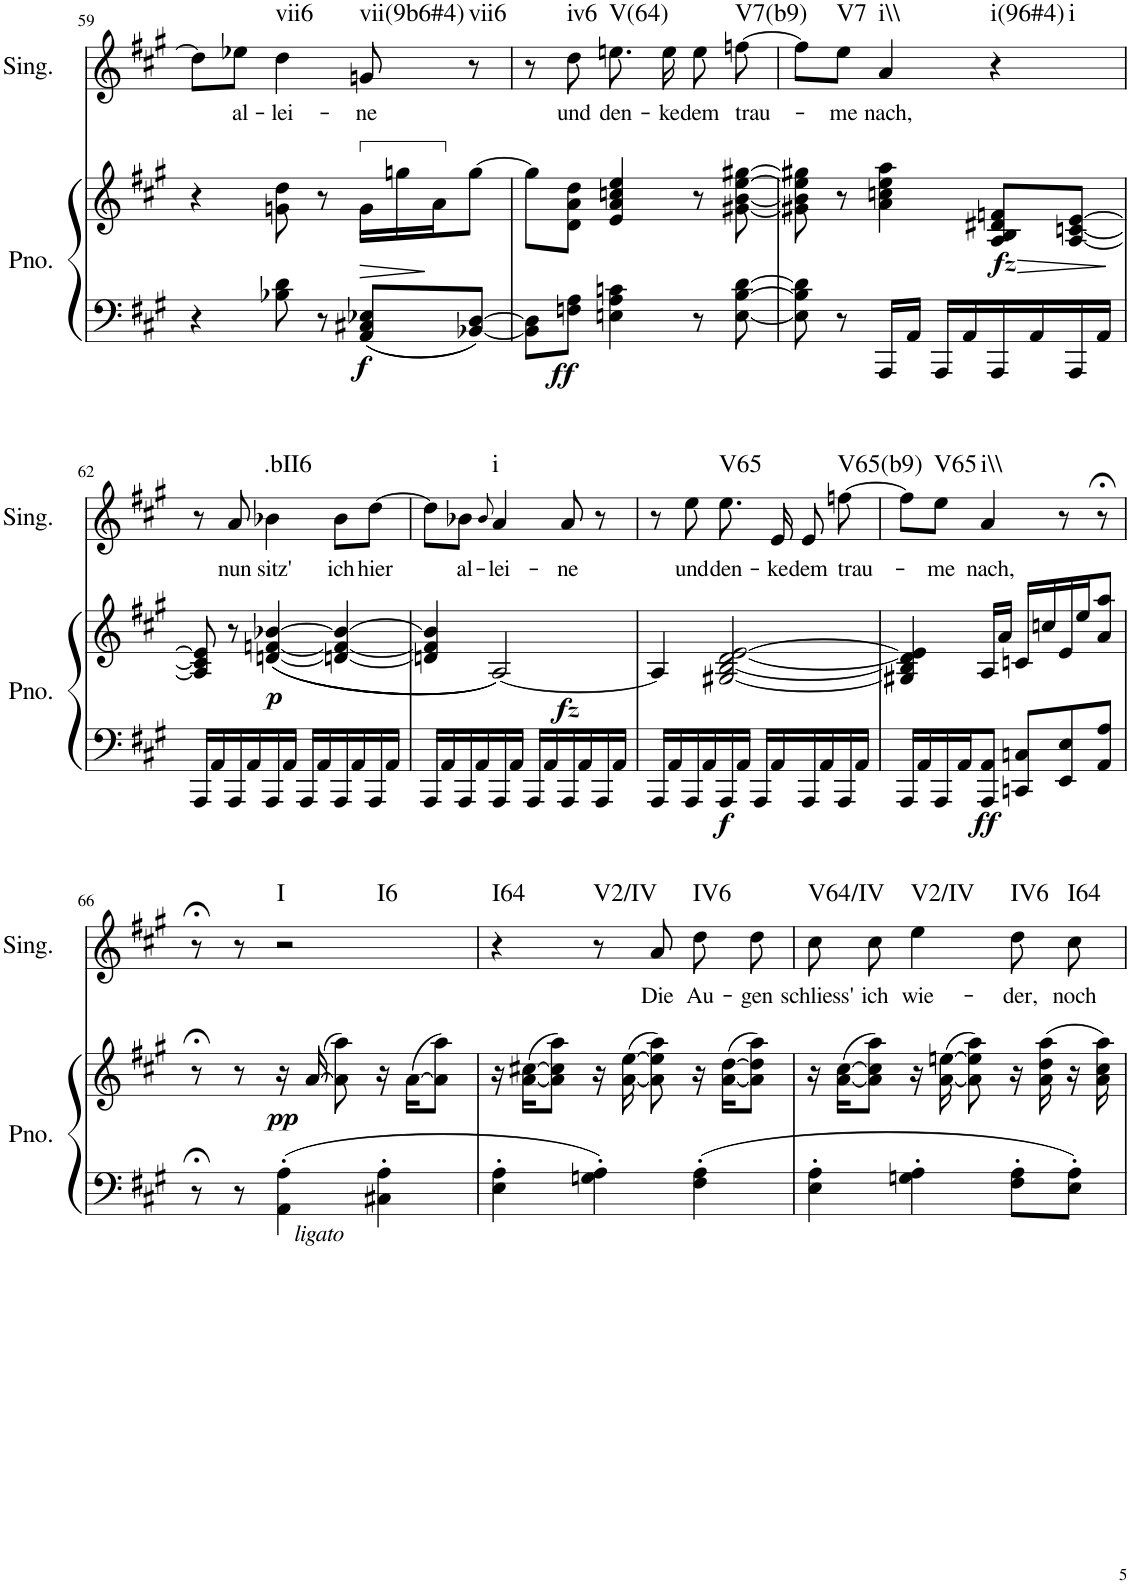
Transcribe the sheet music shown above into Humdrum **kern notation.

**kern	**kern	**dynam	**kern	**text	**harte
*part2	*part2	*part2	*part1	*part1	*part1
*staff3	*staff2	*staff2/3	*staff1	*staff1	*
*I"Pianoforte	*	*	*I"Singstimme	*	*
*I'Pno.	*	*	*I'Sing.	*	*
!!LO:PB:g=z
*clefF4	*clefG2	*	*clefG2	*	*
*k[f#c#g#]	*k[f#c#g#]	*	*k[f#c#g#]	*	*
*M6/8	*M6/8	*	*M6/8	*	*
=59	=59	=59	=59	=59	=59
4r	4r	.	8dd\L]	.	.
!	!	!	!	!LO:LY:b	!
.	.	.	8ee-X\J	al-	.
!	!	!	!	!LO:LY:b	!LO:H:kt=vii6
8B-X\ 8d\	8gn\ 8dd\	.	4dd\	-lei-	N
8r	8r	.	.	.	.
*	*Xtuplet	*	*	*	*
!	!	!LO:HP:b	!	!LO:LY:b	!
!	!	!LO:DY:n=1:b=2	!	!	!LO:H:kt=vii(9b6#4)
8AA/ 8C#X/ 8E-X/L	24g\LL	> f	8gn/	-ne	N
.	24ggn\	]	.	.	.
.	24a\J	.	.	.	.
!	!	!	!	!	!LO:H:kt=vii6
[8BB-X/ [8D/J	[8gg\J	.	8r	.	N
=60	=60	=60	=60	=60	=60
8BB-\] 8D\]L	8gg\L]	.	8r	.	.
!	!	!LO:DY:b=2	!	!LO:LY:b	!LO:H:kt=iv6
8Fn\ 8A\J	8d\ 8a\ 8dd\J	ff	8dd\	und	N
!	!	!	!	!LO:LY:b	!LO:H:kt=V(64)
4En\ 4A\ 4cn\	4e/ 4a/ 4ccn/ 4ee/	.	8.een\	den-	N
!	!	!	!	!LO:LY:b	!
.	.	.	16ee\	-ke	.
!	!	!	!	!LO:LY:b	!
8r	8r	.	8ee\	dem	.
!	!	!	!	!LO:LY:b	!LO:H:kt=V7(b9)
[8E\ [8B\ [8d\	[8g#X\ [8b\ [8ee\ [8gg#X\	.	[8ffn\	trau-	N
=61	=61	=61	=61	=61	=61
8E\] 8B\] 8d\]	8g#X\] 8b\] 8ee\] 8gg#X\]	.	8ff\L]	.	.
!	!	!	!	!LO:LY:b	!LO:H:kt=V7
8r	8r	.	8ee\J	-me	N
!	!	!	!	!LO:LY:b	!LO:H:kt=i\\
16AAA/LL	4a\ 4ccn\ 4ee\ 4aa\	.	4a/	nach,	N
16AA/JJ	.	.	.	.	.
16AAA/LL	.	.	.	.	.
16AA/	.	.	.	.	.
!	!	!LO:HP:b	!	!	!
!	!	!LO:DY:n=1:b	!	!	!LO:H:n=1:kt=i(96#4)
!	!	!	!	!	!LO:H:n=2:kt=i
16AAA/	8A/ 8B/ 8d#X/ 8fn/L	> fz	4r	.	N N
16AA/	.	.	.	.	.
16AAA/	[8A/ [8cn/ [8e/J	]	.	.	.
16AA/JJ	.	.	.	.	.
!!LO:LB:g=z
=62	=62	=62	=62	=62	=62
16AAA/LL	8A/] 8c/] 8e/]	.	8r	.	.
16AA/	.	.	.	.	.
!	!	!	!	!LO:LY:b	!
16AAA/	8r	.	8a/	nun	.
16AA/	.	.	.	.	.
!	!	!LO:DY:b	!	!LO:LY:b	!LO:H:kt=.bII6
16AAA/	((([4dn/ [4fn/ [4b-X/	p	4b-X\	sitz'	N
16AA/JJ	.	.	.	.	.
16AAA/LL	.	.	.	.	.
16AA/	.	.	.	.	.
!	!	!	!	!LO:LY:b	!
16AAA/	4dn/_ 4f/_ 4b-/_	.	8b-\L	ich	.
16AA/	.	.	.	.	.
!	!	!	!	!LO:LY:b	!
16AAA/	.	.	[8dd\J	hier	.
16AA/JJ	.	.	.	.	.
=63	=63	=63	=63	=63	=63
*	*^	*	*	*	*
16AAA/LL	4dn/] 4f/] 4b-/]	2ryy	.	8dd\L]	.	.
16AA/	.	.	.	.	.	.
!	!	!	!	!	!LO:LY:b	!
16AAA/	.	.	.	8b-X\J	al-	.
16AA/	.	.	.	.	.	.
.	.	.	.	8qb-/	.	.
!	!	!	!	!	!LO:LY:b	!LO:H:kt=i
16AAA/	[2A/)))	.	.	4a/	-lei-	N
16AA/JJ	.	.	.	.	.	.
16AAA/LL	.	.	.	.	.	.
16AA/	.	.	.	.	.	.
!	!	!	!LO:DY:b	!	!LO:LY:b	!
16AAA/	.	4ryy	fz	8a/	-ne	.
16AA/	.	.	.	.	.	.
16AAA/	.	.	.	8r	.	.
16AA/JJ	.	.	.	.	.	.
*	*v	*v	*	*	*	*
=64	=64	=64	=64	=64	=64
16AAA/LL	4A/]	.	8r	.	.
16AA/	.	.	.	.	.
!	!	!	!	!LO:LY:b	!
16AAA/	.	.	8ee\	und	.
16AA/	.	.	.	.	.
!	!	!LO:DY:b=2	!	!LO:LY:b	!LO:H:kt=V65
16AAA/	[2G#X/ [2B/ [2d/ [2e/	f	8.ee\	den-	N
16AA/JJ	.	.	.	.	.
16AAA/LL	.	.	.	.	.
!	!	!	!	!LO:LY:b	!
16AA/	.	.	16e/	-ke	.
!	!	!	!	!LO:LY:b	!
16AAA/	.	.	8e/	dem	.
16AA/	.	.	.	.	.
!	!	!	!	!LO:LY:b	!LO:H:kt=V65(b9)
16AAA/	.	.	[8ffn\	trau-	N
16AA/JJ	.	.	.	.	.
=65	=65	=65	=65	=65	=65
16AAA/LL	4G#X/] 4B/] 4d/] 4e/]	.	8ff\L]	.	.
16AA/	.	.	.	.	.
!	!	!	!	!LO:LY:b	!LO:H:kt=V65
16AAA/	.	.	8ee\J	-me	N
16AA/J	.	.	.	.	.
!	!	!LO:DY:b=2	!	!LO:LY:b	!LO:H:kt=i\\
8AAA/ 8AA/J	16A/LL	ff	4a/	nach,	N
.	16a/JJ	.	.	.	.
8CCn/ 8Cn/L	16cn/LL	.	.	.	.
.	16ccn/	.	.	.	.
8EE/ 8E/	16e/	.	8r	.	.
.	16ee/J	.	.	.	.
8AA/ 8A/J	8a/ 8aa/J	.	8r;<	.	.
!!LO:LB:g=z
=66	=66	=66	=66	=66	=66
8r;<	8r;<	.	8r;<	.	.
8r	8r	.	8r	.	.
!LO:TX:b:i:t=ligato	!	!	!	!	!
!	!	!LO:DY:b	!	!	!LO:H:n=1:kt=I
!	!	!	!	!	!LO:H:n=2:kt=I6
4AA\' 4A\'	16r	pp	2r	.	N N
.	([16a/	.	.	.	.
.	8a\] 8aa\)	.	.	.	.
4C#X\' 4A\'	16r	.	.	.	.
.	([16a\KL	.	.	.	.
.	8a\] 8aa\J)	.	.	.	.
=67	=67	=67	=67	=67	=67
!	!	!	!	!	!LO:H:kt=I64
4E\' 4A\'	16r	.	4r	.	N
.	([16a\ [16cc#X\KL	.	.	.	.
.	8a\] 8cc#\] 8aa\J)	.	.	.	.
!	!	!	!	!	!LO:H:kt=V2/IV
4Gn\' 4A\'	16r	.	8r	.	N
.	([16a\ [16ee\	.	.	.	.
!	!	!	!	!LO:LY:b	!
.	8a\] 8ee\] 8aa\)	.	8a/	Die	.
!	!	!	!	!LO:LY:b	!LO:H:kt=IV6
4F#\' 4A\'	16r	.	8dd\	Au-	N
.	([16a\ [16dd\KL	.	.	.	.
!	!	!	!	!LO:LY:b	!
.	8a\] 8dd\] 8aa\J)	.	8dd\	-gen	.
=68	=68	=68	=68	=68	=68
!	!	!	!	!LO:LY:b	!LO:H:kt=V64/IV
4E\' 4A\'	16r	.	8cc#\	schliess'	N
.	([16a\ [16cc#\KL	.	.	.	.
!	!	!	!	!LO:LY:b	!
.	8a\] 8cc#\] 8aa\J)	.	8cc#\	ich	.
!	!	!	!	!LO:LY:b	!LO:H:kt=V2/IV
4Gn\' 4A\'	16r	.	4ee\	wie-	N
.	([16a\ [16een\	.	.	.	.
.	8a\] 8ee\] 8aa\)	.	.	.	.
!	!	!	!	!LO:LY:b	!LO:H:kt=IV6
8F#\' 8A\'L	16r	.	8dd\	-der,	N
.	(16a\ 16dd\ 16aa\	.	.	.	.
!	!	!	!	!LO:LY:b	!LO:H:kt=I64
8E\' 8A\'J	16r	.	8cc#\	noch	N
.	16a\ 16cc#\ 16aa\)	.	.	.	.
=	=	=	=	=	=
*-	*-	*-	*-	*-	*-
